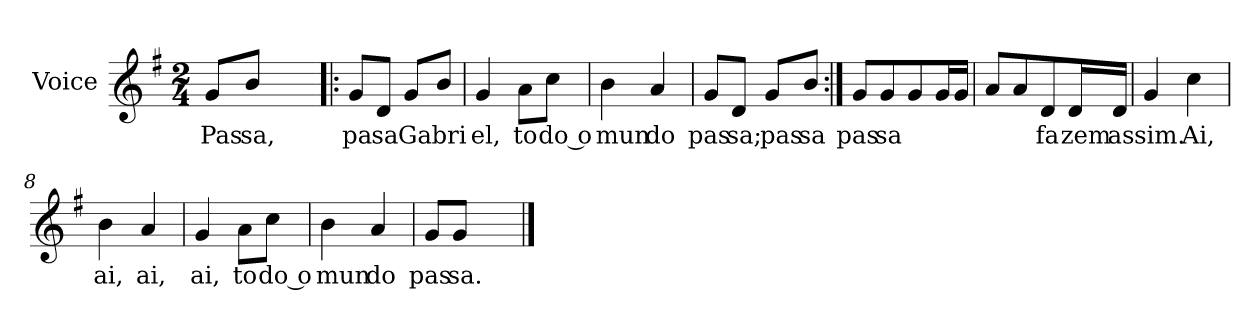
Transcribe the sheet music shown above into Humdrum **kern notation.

**kern	**text
*part1	*part1
*staff1	*staff1
*I"Voice	*
*I'V	*
*clefG2	*
*k[f#]	*
*G:	*
*M2/4	*
=	=
8gL	Pas
8bJ	sa,
4ryy	.
=1!|:	=1!|:
8gL	pa
8dJ	sa
8gL	Ga
8bJ	bri
=2	=2
4g	el,
8aL	to
8ccJ	do o
=3	=3
4b	mun
4a	do
=4	=4
8gL	pas
8dJ	sa;
8gL	pas
8bJ	sa
=5:|!	=5:|!
8gL	pas
8gJ	sa
8gL	.
16g	.
16gJJ	.
=6	=6
8aL	.
8aJ	.
8dL	fa
16d	zem
16dJJ	as
=7	=7
4g	sim.
4cc	Ai,
=8	=8
4b	ai,
4a	ai,
=9	=9
4g	ai,
8aL	to
8ccJ	do o
=10	=10
4b	mun
4a	do
=11	=11
8gL	pas
8gJ	sa.
4ryy	.
==	==
*-	*-
